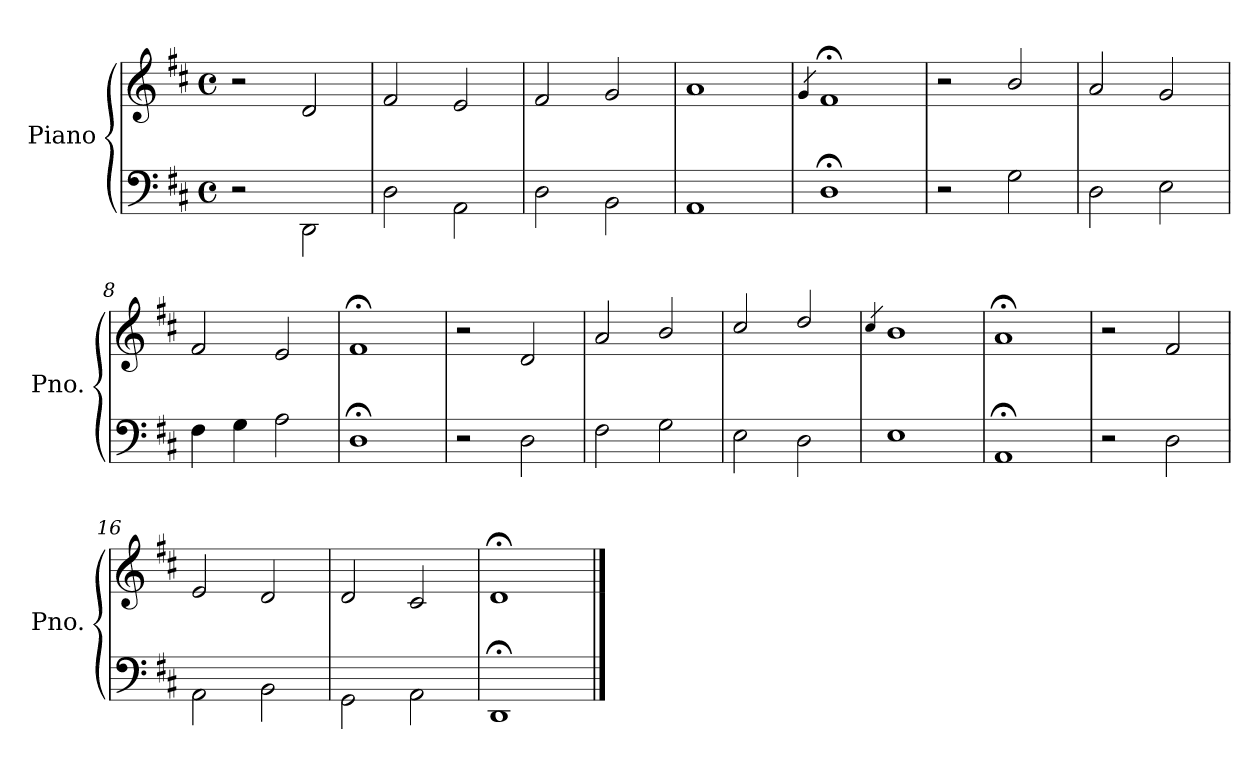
**kern	**kern
*part1	*part1
*staff2	*staff1
*I"Piano	*
*I'Pno.	*
*clefF4	*clefG2
*k[f#c#]	*k[f#c#]
*D:	*D:
*M4/4	*M4/4
*met(c)	*met(c)
=1	=1
2r	2r
2DD\	2d/
=2	=2
2D\	2f#/
2AA\	2e/
=3	=3
2D\	2f#/
2BB\	2g/
=4	=4
1AA	1a
=5	=5
.	4qg/
1D;	1f#;<
=6	=6
2r	2r
2G\	2b/
=7	=7
2D\	2a/
2E\	2g/
=8	=8
4F#\	2f#/
4G\	.
2A\	2e/
=9	=9
1D;	1f#;<
!!LO:LB:g=z
=10	=10
2r	2r
2D\	2d/
=11	=11
2F#\	2a/
2G\	2b/
=12	=12
2E\	2cc#/
2D\	2dd/
=13	=13
.	4qcc#/
1E	1b
=14	=14
1AA;	1a;<
=15	=15
2r	2r
2D\	2f#/
=16	=16
2AA\	2e/
2BB\	2d/
=17	=17
2GG\	2d/
2AA\	2c#/
=18	=18
1DD;	1d;<
==	==
*-	*-
